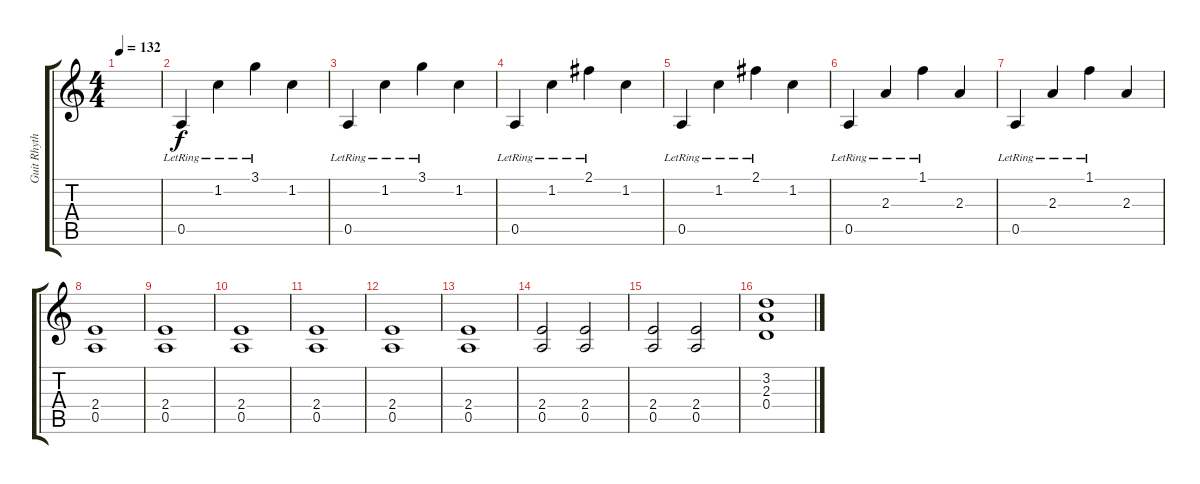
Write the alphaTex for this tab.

\track ("Guit Rhythm 2" "Guit Rhyth") {instrument overdrivenguitar}
\staff {score tabs}
\tuning (E4 B3 G3 D3 A2 E2) {hide}
\ts (4 4)
\tempo 132
\clef g2
\ks c
|
0.5{lr}.4{instrument acousticguitarsteel} 1.2{lr}.4 3.1{lr}.4 1.2.4 |
0.5{lr}.4 1.2{lr}.4 3.1{lr}.4 1.2.4 |
0.5{lr}.4 1.2{lr}.4 2.1{lr}.4 1.2.4 |
0.5{lr}.4 1.2{lr}.4 2.1{lr}.4 1.2.4 |
0.5{lr}.4 2.3{lr}.4 1.1{lr}.4 2.3.4 |
0.5{lr}.4 2.3{lr}.4 1.1{lr}.4 2.3.4 |
(2.4 0.5).1{instrument overdrivenguitar} |
(2.4 0.5).1 |
(2.4 0.5).1 |
(2.4 0.5).1 |
(2.4 0.5).1 |
(2.4 0.5).1 |
(2.4 0.5).2 (2.4 0.5).2 |
(2.4 0.5).2 (2.4 0.5).2 |
(3.2 2.3 0.4).1
